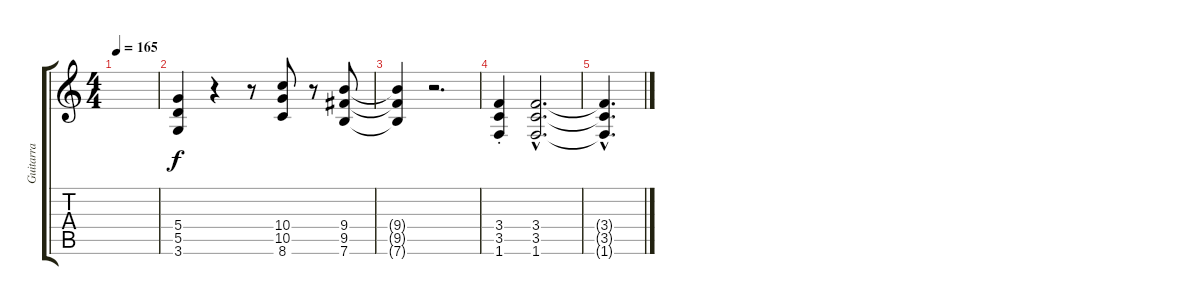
\track ("Guitarra" "Guitarra") {instrument acousticguitarsteel}
\staff {score tabs}
\tuning (E4 B3 G3 D3 A2 E2) {hide}
\ts (4 4)
\tempo 165
\clef g2
\ks c
|
(5.4 5.5 3.6).4 r.4 r.8 (10.4 10.5 8.6).8 r.8 (9.4 9.5 7.6).8 |
(9.4{t} 9.5{t} 7.6{t}).4 r.2{d} |
(3.4{st} 3.5{st} 1.6{st}).4 (3.4{hac} 3.5{hac} 1.6{hac}).2{d} |
(3.4{hac t} 3.5{hac t} 1.6{hac t}).4{d}
